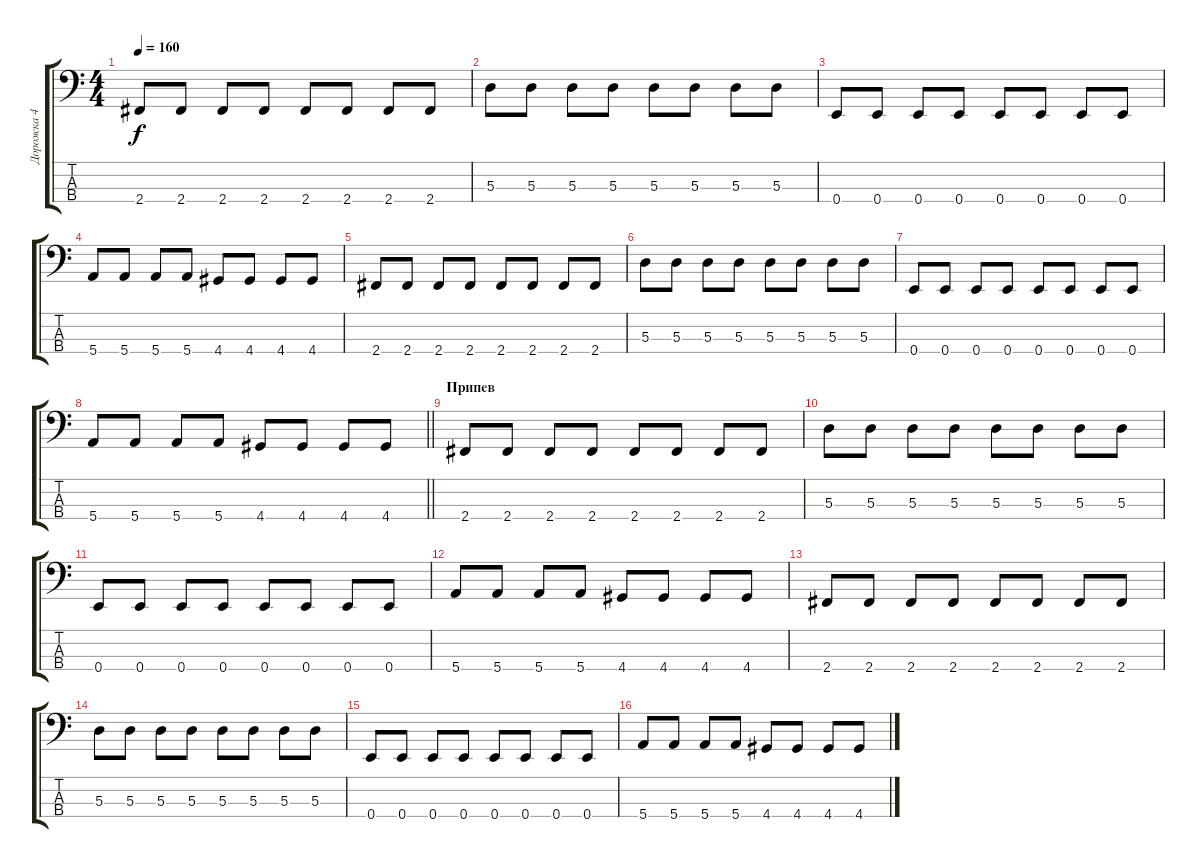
\track ("Дорожка 4" "Дорожка 4") {instrument electricbassfinger}
\staff {score tabs}
\tuning (G2 D2 A1 E1) {hide}
\ts (4 4)
\tempo 160
\clef f4
\ks c
2.4.8{dy f} 2.4.8 2.4.8 2.4.8 2.4.8 2.4.8 2.4.8 2.4.8 |
5.3.8 5.3.8 5.3.8 5.3.8 5.3.8 5.3.8 5.3.8 5.3.8 |
0.4.8 0.4.8 0.4.8 0.4.8 0.4.8 0.4.8 0.4.8 0.4.8 |
5.4.8 5.4.8 5.4.8 5.4.8 4.4.8 4.4.8 4.4.8 4.4.8 |
2.4.8 2.4.8 2.4.8 2.4.8 2.4.8 2.4.8 2.4.8 2.4.8 |
5.3.8 5.3.8 5.3.8 5.3.8 5.3.8 5.3.8 5.3.8 5.3.8 |
0.4.8 0.4.8 0.4.8 0.4.8 0.4.8 0.4.8 0.4.8 0.4.8 |
\barLineRight lightlight
5.4.8 5.4.8 5.4.8 5.4.8 4.4.8 4.4.8 4.4.8 4.4.8 |
\section ("" "Припев")
2.4.8 2.4.8 2.4.8 2.4.8 2.4.8 2.4.8 2.4.8 2.4.8 |
5.3.8 5.3.8 5.3.8 5.3.8 5.3.8 5.3.8 5.3.8 5.3.8 |
0.4.8 0.4.8 0.4.8 0.4.8 0.4.8 0.4.8 0.4.8 0.4.8 |
5.4.8 5.4.8 5.4.8 5.4.8 4.4.8 4.4.8 4.4.8 4.4.8 |
2.4.8 2.4.8 2.4.8 2.4.8 2.4.8 2.4.8 2.4.8 2.4.8 |
5.3.8 5.3.8 5.3.8 5.3.8 5.3.8 5.3.8 5.3.8 5.3.8 |
0.4.8 0.4.8 0.4.8 0.4.8 0.4.8 0.4.8 0.4.8 0.4.8 |
5.4.8 5.4.8 5.4.8 5.4.8 4.4.8 4.4.8 4.4.8 4.4.8
